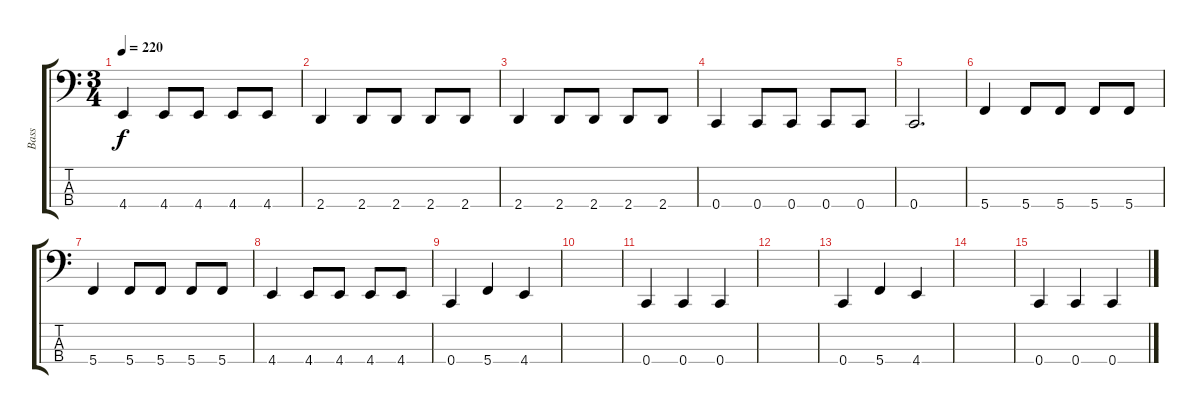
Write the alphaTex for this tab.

\track ("Bass" "Bass") {instrument electricbassfinger}
\staff {score tabs}
\tuning (F2 C2 G1 C1) {hide}
\ts (3 4)
\tempo 220
\clef f4
\ks c
4.4.4{dy f} 4.4.8 4.4.8 4.4.8 4.4.8 |
2.4.4 2.4.8 2.4.8 2.4.8 2.4.8 |
2.4.4 2.4.8 2.4.8 2.4.8 2.4.8 |
0.4.4 0.4.8 0.4.8 0.4.8 0.4.8 |
0.4.2{d} |
5.4.4 5.4.8 5.4.8 5.4.8 5.4.8 |
5.4.4 5.4.8 5.4.8 5.4.8 5.4.8 |
4.4.4 4.4.8 4.4.8 4.4.8 4.4.8 |
0.4.4 5.4.4 4.4.4 |
|
0.4.4 0.4.4 0.4.4 |
|
0.4.4 5.4.4 4.4.4 |
|
0.4.4 0.4.4 0.4.4
